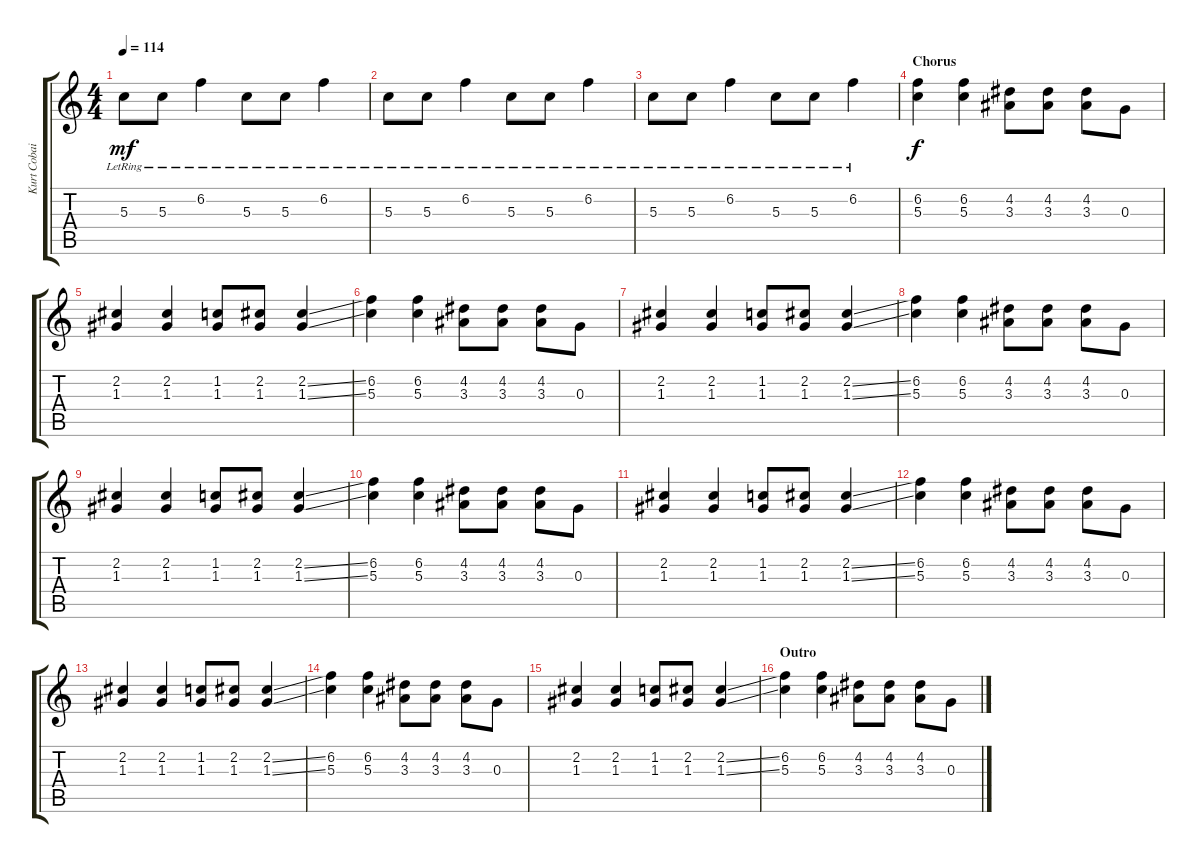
\track ("Kurt Cobain - Guitar Overdubs" "Kurt Cobai") {instrument overdrivenguitar}
\staff {score tabs}
\tuning (E4 B3 G3 D3 A2 E2) {hide}
\ts (4 4)
\tempo 114
\clef g2
\ks c
5.3{lr}.8{dy mf} 5.3{lr}.8 6.2{lr}.4 5.3{lr}.8 5.3{lr}.8 6.2{lr}.4 |
5.3{lr}.8 5.3{lr}.8 6.2{lr}.4 5.3{lr}.8 5.3{lr}.8 6.2{lr}.4 |
5.3{lr}.8 5.3{lr}.8 6.2{lr}.4 5.3{lr}.8 5.3{lr}.8 6.2{lr}.4 |
\section ("" "Chorus")
(6.2 5.3).4{dy f} (6.2 5.3).4 (4.2 3.3).8 (4.2 3.3).8 (4.2 3.3).8 0.3.8 |
(2.2 1.3).4 (2.2 1.3).4 (1.2 1.3).8 (2.2 1.3).8 (2.2{ss} 1.3{ss}).4 |
(6.2 5.3).4 (6.2 5.3).4 (4.2 3.3).8 (4.2 3.3).8 (4.2 3.3).8 0.3.8 |
(2.2 1.3).4 (2.2 1.3).4 (1.2 1.3).8 (2.2 1.3).8 (2.2{ss} 1.3{ss}).4 |
(6.2 5.3).4 (6.2 5.3).4 (4.2 3.3).8 (4.2 3.3).8 (4.2 3.3).8 0.3.8 |
(2.2 1.3).4 (2.2 1.3).4 (1.2 1.3).8 (2.2 1.3).8 (2.2{ss} 1.3{ss}).4 |
(6.2 5.3).4 (6.2 5.3).4 (4.2 3.3).8 (4.2 3.3).8 (4.2 3.3).8 0.3.8 |
(2.2 1.3).4 (2.2 1.3).4 (1.2 1.3).8 (2.2 1.3).8 (2.2{ss} 1.3{ss}).4 |
(6.2 5.3).4 (6.2 5.3).4 (4.2 3.3).8 (4.2 3.3).8 (4.2 3.3).8 0.3.8 |
(2.2 1.3).4 (2.2 1.3).4 (1.2 1.3).8 (2.2 1.3).8 (2.2{ss} 1.3{ss}).4 |
(6.2 5.3).4 (6.2 5.3).4 (4.2 3.3).8 (4.2 3.3).8 (4.2 3.3).8 0.3.8 |
(2.2 1.3).4 (2.2 1.3).4 (1.2 1.3).8 (2.2 1.3).8 (2.2{ss} 1.3{ss}).4 |
\section ("" "Outro")
(6.2 5.3).4 (6.2 5.3).4 (4.2 3.3).8 (4.2 3.3).8 (4.2 3.3).8 0.3.8
